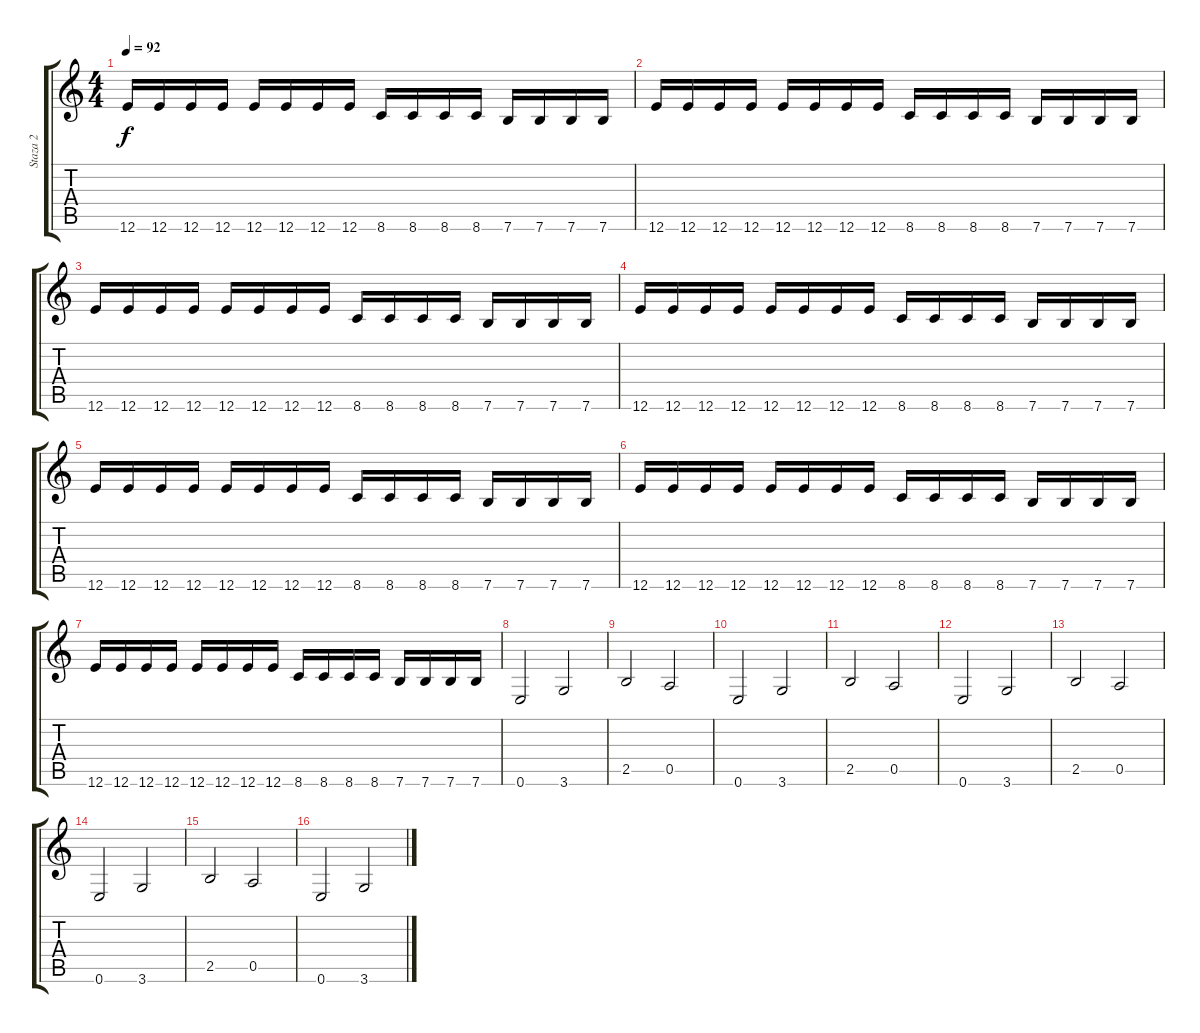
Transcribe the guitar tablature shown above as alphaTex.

\track ("Staza 2" "Staza 2") {instrument electricbassfinger}
\staff {score tabs}
\tuning (E4 B3 G3 D3 A2 E2) {hide}
\ts (4 4)
\tempo 92
\clef g2
\ks c
12.6.16{dy f} 12.6.16 12.6.16 12.6.16 12.6.16 12.6.16 12.6.16 12.6.16 8.6.16 8.6.16 8.6.16 8.6.16 7.6.16 7.6.16 7.6.16 7.6.16 |
12.6.16 12.6.16 12.6.16 12.6.16 12.6.16 12.6.16 12.6.16 12.6.16 8.6.16 8.6.16 8.6.16 8.6.16 7.6.16 7.6.16 7.6.16 7.6.16 |
12.6.16 12.6.16 12.6.16 12.6.16 12.6.16 12.6.16 12.6.16 12.6.16 8.6.16 8.6.16 8.6.16 8.6.16 7.6.16 7.6.16 7.6.16 7.6.16 |
12.6.16 12.6.16 12.6.16 12.6.16 12.6.16 12.6.16 12.6.16 12.6.16 8.6.16 8.6.16 8.6.16 8.6.16 7.6.16 7.6.16 7.6.16 7.6.16 |
12.6.16 12.6.16 12.6.16 12.6.16 12.6.16 12.6.16 12.6.16 12.6.16 8.6.16 8.6.16 8.6.16 8.6.16 7.6.16 7.6.16 7.6.16 7.6.16 |
12.6.16 12.6.16 12.6.16 12.6.16 12.6.16 12.6.16 12.6.16 12.6.16 8.6.16 8.6.16 8.6.16 8.6.16 7.6.16 7.6.16 7.6.16 7.6.16 |
12.6.16 12.6.16 12.6.16 12.6.16 12.6.16 12.6.16 12.6.16 12.6.16 8.6.16 8.6.16 8.6.16 8.6.16 7.6.16 7.6.16 7.6.16 7.6.16 |
0.6.2 3.6.2 |
2.5.2 0.5.2 |
0.6.2 3.6.2 |
2.5.2 0.5.2 |
0.6.2 3.6.2 |
2.5.2 0.5.2 |
0.6.2 3.6.2 |
2.5.2 0.5.2 |
0.6.2 3.6.2
